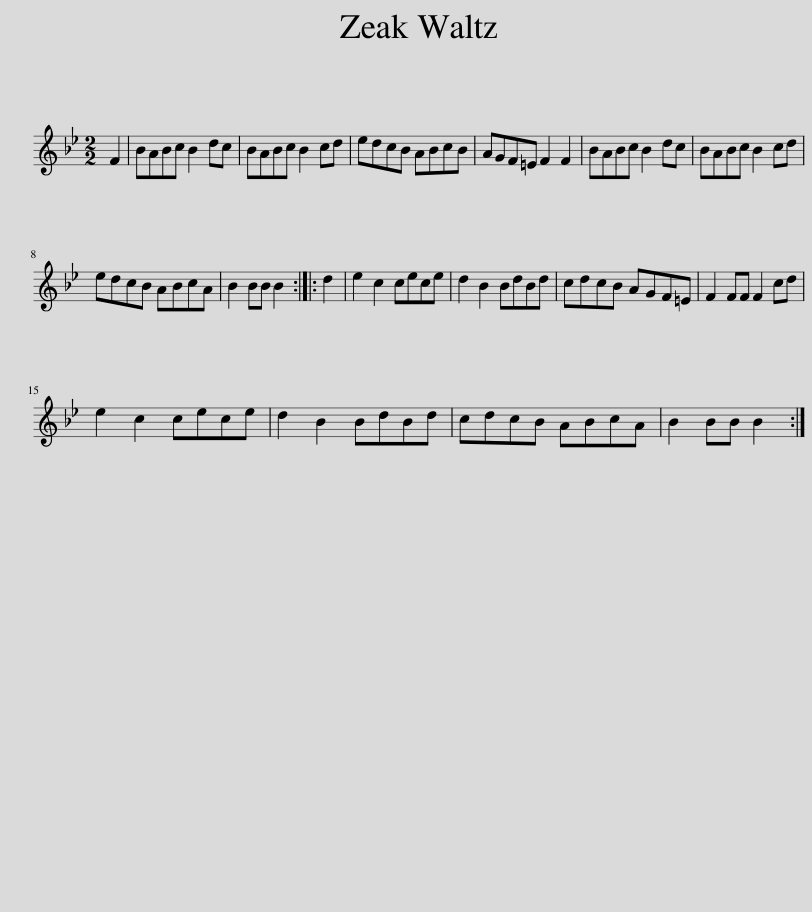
X:1
L:1/8
M:2/2
I:linebreak $
K:Bb
V:1 treble
V:1
 F2 | BABc B2 dc | BABc B2 cd | edcB ABcB | AGF=E F2 F2 | %5
 BABc B2 dc | BABc B2 cd |$ edcB ABcA | B2 BB B2 :: d2 | %10
 e2 c2 cece | d2 B2 BdBd | cdcB AGF=E | F2 FF F2 cd |$ e2 c2 cece | %15
 d2 B2 BdBd | cdcB ABcA | B2 BB B2 :| %18
